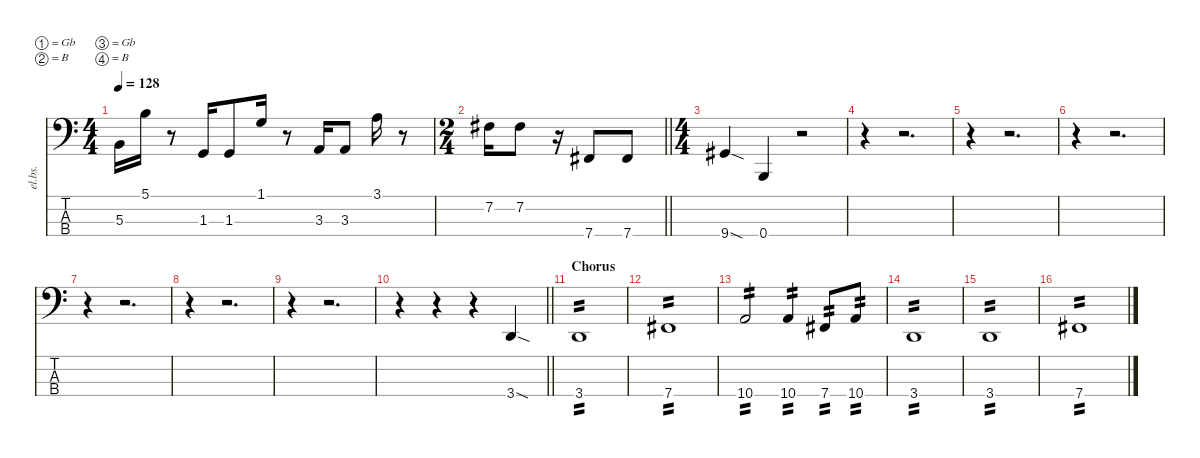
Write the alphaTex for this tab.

\defaultSystemsLayout 4
\hideDynamics
\bracketExtendMode nobrackets
\otherSystemsTrackNameOrientation horizontal
\track ("Bass" "el.bs.") {instrument electricbasspick}
\staff {score tabs}
\tuning (Gb2 B1 Gb1 B0)
\ts (4 4)
\tempo 128
\clef f4
\ks c
5.3{t}.16{dy f beam Down} 5.1.16{beam Down} r.8{beam Down} 1.3.16{beam Up} 1.3.8{beam Up} 1.1.16{beam Up} r.8{beam Up} 3.3.16{beam Up} 3.3.8{beam Up} 3.1.16{beam Down} r.8{beam Down} |
\ts (2 4)
\barLineRight lightlight
7.2{acc #}.16{beam Down} 7.2{acc #}.8{beam Down} r.16{beam Down} 7.4{acc #}.8{beam Up} 7.4{acc #}.8{beam Up} |
\ts (4 4)
9.4{sod acc #}.4{beam Up} 0.4.4{beam Up} r.2{beam Up} |
r.4{beam Down} r.2{d beam Down} |
r.4{beam Down} r.2{d beam Down} |
r.4{beam Down} r.2{d beam Down} |
r.4{beam Down} r.2{d beam Down} |
r.4{beam Down} r.2{d beam Down} |
r.4{beam Down} r.2{d beam Down} |
\barLineRight lightlight
r.4{beam Down} r.4{beam Down} r.4{beam Down} 3.4{sod}.4{beam Up} |
\section ("" "Chorus")
3.4.1{tp 2 beam Up} |
7.4{acc #}.1{tp 2 beam Up} |
10.4.2{tp 2 beam Up} 10.4.4{tp 2 beam Up} 7.4{acc #}.8{tp 2 beam Up} 10.4.8{tp 2 beam Up} |
3.4.1{tp 2 beam Up} |
3.4.1{tp 2 beam Up} |
7.4{acc #}.1{tp 2 beam Up}
